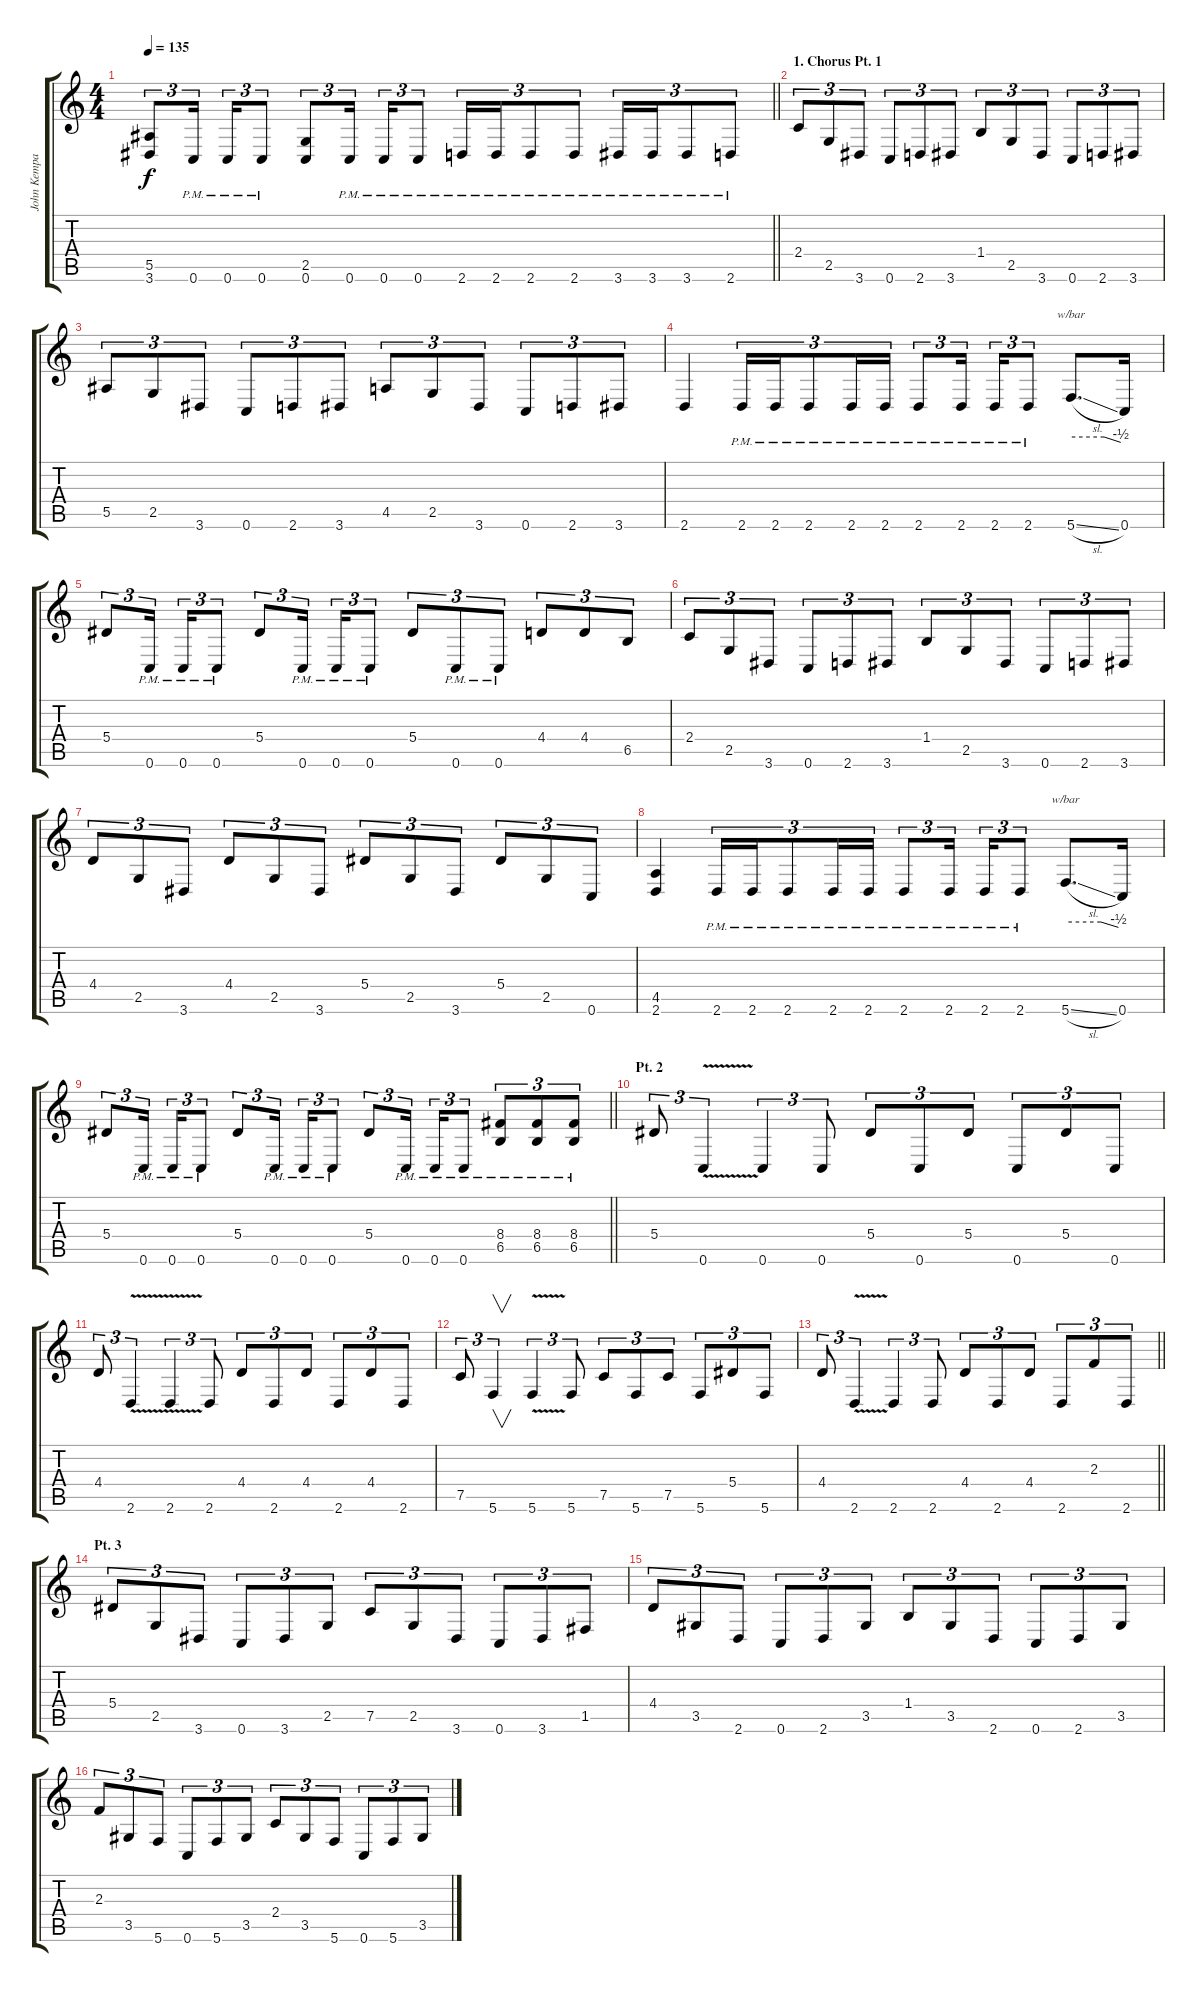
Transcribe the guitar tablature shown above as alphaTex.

\track ("John Kempainen" "John Kempa") {instrument overdrivenguitar}
\staff {score tabs}
\tuning (C4 G3 Eb3 Bb2 F2 C2) {hide}
\ts (4 4)
\tempo 135
\clef g2
\barLineRight lightlight
\ks c
(5.5 3.6).8{tu (3 2) dy f} 0.6{pm}.16{tu (3 2) beam splitsecondary} 0.6{pm}.16{tu (3 2)} 0.6{pm}.8{tu (3 2)} (2.5 0.6).8{tu (3 2)} 0.6{pm}.16{tu (3 2) beam splitsecondary} 0.6{pm}.16{tu (3 2)} 0.6{pm}.8{tu (3 2)} 2.6{pm}.16{tu (3 2)} 2.6{pm}.16{tu (3 2)} 2.6{pm}.8{tu (3 2)} 2.6{pm}.8{tu (3 2)} 3.6{pm}.16{tu (3 2)} 3.6{pm}.16{tu (3 2)} 3.6{pm}.8{tu (3 2)} 2.6{pm}.8{tu (3 2)} |
\section ("" "1. Chorus Pt. 1")
2.4.8{tu (3 2)} 2.5.8{tu (3 2)} 3.6.8{tu (3 2)} 0.6.8{tu (3 2)} 2.6.8{tu (3 2)} 3.6.8{tu (3 2)} 1.4.8{tu (3 2)} 2.5.8{tu (3 2)} 3.6.8{tu (3 2)} 0.6.8{tu (3 2)} 2.6.8{tu (3 2)} 3.6.8{tu (3 2)} |
5.5.8{tu (3 2)} 2.5.8{tu (3 2)} 3.6.8{tu (3 2)} 0.6.8{tu (3 2)} 2.6.8{tu (3 2)} 3.6.8{tu (3 2)} 4.5.8{tu (3 2)} 2.5.8{tu (3 2)} 3.6.8{tu (3 2)} 0.6.8{tu (3 2)} 2.6.8{tu (3 2)} 3.6.8{tu (3 2)} |
2.6.4 2.6{pm}.16{tu (3 2)} 2.6{pm}.16{tu (3 2)} 2.6{pm}.8{tu (3 2)} 2.6{pm}.16{tu (3 2)} 2.6{pm}.16{tu (3 2)} 2.6{pm}.8{tu (3 2)} 2.6{pm}.16{tu (3 2) beam splitsecondary} 2.6{pm}.16{tu (3 2)} 2.6{pm}.8{tu (3 2)} 5.6{sl}.8{d tbe (custom default 0 0 40 0 60 -2)} 0.6.16 |
5.4.8{tu (3 2)} 0.6{pm}.16{tu (3 2) beam splitsecondary} 0.6{pm}.16{tu (3 2)} 0.6{pm}.8{tu (3 2)} 5.4.8{tu (3 2)} 0.6{pm}.16{tu (3 2) beam splitsecondary} 0.6{pm}.16{tu (3 2)} 0.6{pm}.8{tu (3 2)} 5.4.8{tu (3 2)} 0.6{pm}.8{tu (3 2)} 0.6{pm}.8{tu (3 2)} 4.4.8{tu (3 2)} 4.4.8{tu (3 2)} 6.5.8{tu (3 2)} |
2.4.8{tu (3 2)} 2.5.8{tu (3 2)} 3.6.8{tu (3 2)} 0.6.8{tu (3 2)} 2.6.8{tu (3 2)} 3.6.8{tu (3 2)} 1.4.8{tu (3 2)} 2.5.8{tu (3 2)} 3.6.8{tu (3 2)} 0.6.8{tu (3 2)} 2.6.8{tu (3 2)} 3.6.8{tu (3 2)} |
4.4.8{tu (3 2)} 2.5.8{tu (3 2)} 3.6.8{tu (3 2)} 4.4.8{tu (3 2)} 2.5.8{tu (3 2)} 3.6.8{tu (3 2)} 5.4.8{tu (3 2)} 2.5.8{tu (3 2)} 3.6.8{tu (3 2)} 5.4.8{tu (3 2)} 2.5.8{tu (3 2)} 0.6.8{tu (3 2)} |
(4.5 2.6).4 2.6{pm}.16{tu (3 2)} 2.6{pm}.16{tu (3 2)} 2.6{pm}.8{tu (3 2)} 2.6{pm}.16{tu (3 2)} 2.6{pm}.16{tu (3 2)} 2.6{pm}.8{tu (3 2)} 2.6{pm}.16{tu (3 2) beam splitsecondary} 2.6{pm}.16{tu (3 2)} 2.6{pm}.8{tu (3 2)} 5.6{sl}.8{d tbe (custom default 0 0 40 0 60 -2)} 0.6.16 |
\barLineRight lightlight
5.4.8{tu (3 2)} 0.6{pm}.16{tu (3 2) beam splitsecondary} 0.6{pm}.16{tu (3 2)} 0.6{pm}.8{tu (3 2)} 5.4.8{tu (3 2)} 0.6{pm}.16{tu (3 2) beam splitsecondary} 0.6{pm}.16{tu (3 2)} 0.6{pm}.8{tu (3 2)} 5.4.8{tu (3 2)} 0.6{pm}.16{tu (3 2) beam splitsecondary} 0.6{pm}.16{tu (3 2)} 0.6{pm}.8{tu (3 2)} (8.4{pm} 6.5{pm}).8{tu (3 2)} (8.4{pm} 6.5{pm}).8{tu (3 2)} (8.4{pm} 6.5{pm}).8{tu (3 2)} |
\section ("" "Pt. 2")
5.4.8{tu (3 2)} 0.6{v}.4{tu (3 2)} 0.6.4{tu (3 2)} 0.6.8{tu (3 2)} 5.4.8{tu (3 2)} 0.6.8{tu (3 2)} 5.4.8{tu (3 2)} 0.6.8{tu (3 2)} 5.4.8{tu (3 2)} 0.6.8{tu (3 2)} |
4.4.8{tu (3 2)} 2.6{v}.4{tu (3 2)} 2.6{v}.4{tu (3 2)} 2.6.8{tu (3 2)} 4.4.8{tu (3 2)} 2.6.8{tu (3 2)} 4.4.8{tu (3 2)} 2.6.8{tu (3 2)} 4.4.8{tu (3 2)} 2.6.8{tu (3 2)} |
7.5.8{tu (3 2)} 5.6.4{v tu (3 2)} 5.6{v}.4{tu (3 2)} 5.6.8{tu (3 2)} 7.5.8{tu (3 2)} 5.6.8{tu (3 2)} 7.5.8{tu (3 2)} 5.6.8{tu (3 2)} 5.4.8{tu (3 2)} 5.6.8{tu (3 2)} |
\barLineRight lightlight
4.4.8{tu (3 2)} 2.6{v}.4{tu (3 2)} 2.6.4{tu (3 2)} 2.6.8{tu (3 2)} 4.4.8{tu (3 2)} 2.6.8{tu (3 2)} 4.4.8{tu (3 2)} 2.6.8{tu (3 2)} 2.3.8{tu (3 2)} 2.6.8{tu (3 2)} |
\section ("" "Pt. 3")
5.4.8{tu (3 2)} 2.5.8{tu (3 2)} 3.6.8{tu (3 2)} 0.6.8{tu (3 2)} 3.6.8{tu (3 2)} 2.5.8{tu (3 2)} 7.5.8{tu (3 2)} 2.5.8{tu (3 2)} 3.6.8{tu (3 2)} 0.6.8{tu (3 2)} 3.6.8{tu (3 2)} 1.5.8{tu (3 2)} |
4.4.8{tu (3 2)} 3.5.8{tu (3 2)} 2.6.8{tu (3 2)} 0.6.8{tu (3 2)} 2.6.8{tu (3 2)} 3.5.8{tu (3 2)} 1.4.8{tu (3 2)} 3.5.8{tu (3 2)} 2.6.8{tu (3 2)} 0.6.8{tu (3 2)} 2.6.8{tu (3 2)} 3.5.8{tu (3 2)} |
2.3.8{tu (3 2)} 3.5.8{tu (3 2)} 5.6.8{tu (3 2)} 0.6.8{tu (3 2)} 5.6.8{tu (3 2)} 3.5.8{tu (3 2)} 2.4.8{tu (3 2)} 3.5.8{tu (3 2)} 5.6.8{tu (3 2)} 0.6.8{tu (3 2)} 5.6.8{tu (3 2)} 3.5.8{tu (3 2)}
